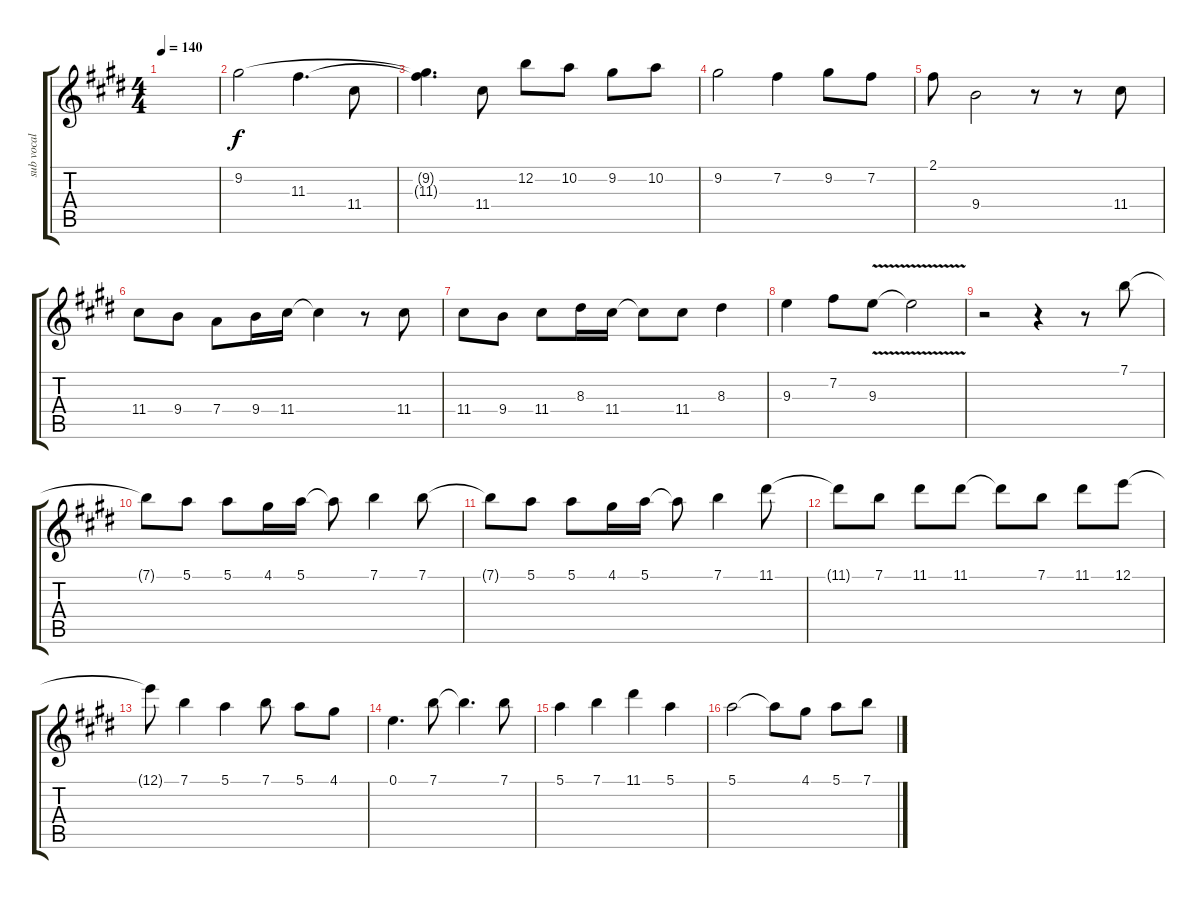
\track ("sub vocal" "sub vocal") {instrument distortionguitar}
\staff {score tabs}
\tuning (E4 B3 G3 D3 A2 E2) {hide}
\ts (4 4)
\tempo 140
\clef g2
\ks e
|
9.2.2 11.3.4{d} 11.4.8 |
(9.2{t} 11.3{t}).4{d} 11.4.8 12.2.8 10.2.8 9.2.8 10.2.8 |
9.2.2 7.2.4 9.2.8 7.2.8 |
2.1.8 9.4.2 r.8 r.8 11.4.8 |
11.4.8 9.4.8 7.4.8 9.4.16 11.4.16 11.4{t}.4 r.8 11.4.8 |
11.4.8 9.4.8 11.4.8 8.3.16 11.4.16 11.4{t}.8 11.4.8 8.3.4 |
9.3.4 7.2.8 9.3{v}.8 9.3{t}.2 |
r.2 r.4 r.8 7.1.8 |
7.1{t}.8 5.1.8 5.1.8 4.1.16 5.1.16 5.1{t}.8 7.1.4 7.1.8 |
7.1{t}.8 5.1.8 5.1.8 4.1.16 5.1.16 5.1{t}.8 7.1.4 11.1.8 |
11.1{t}.8 7.1.8 11.1.8 11.1.8 11.1{t}.8 7.1.8 11.1.8 12.1.8 |
12.1{t}.8 7.1.4 5.1.4 7.1.8 5.1.8 4.1.8 |
0.1.4{d} 7.1.8 7.1{t}.4{d} 7.1.8 |
5.1.4 7.1.4 11.1.4 5.1.4 |
5.1.2 5.1{t}.8 4.1.8 5.1.8 7.1.8
